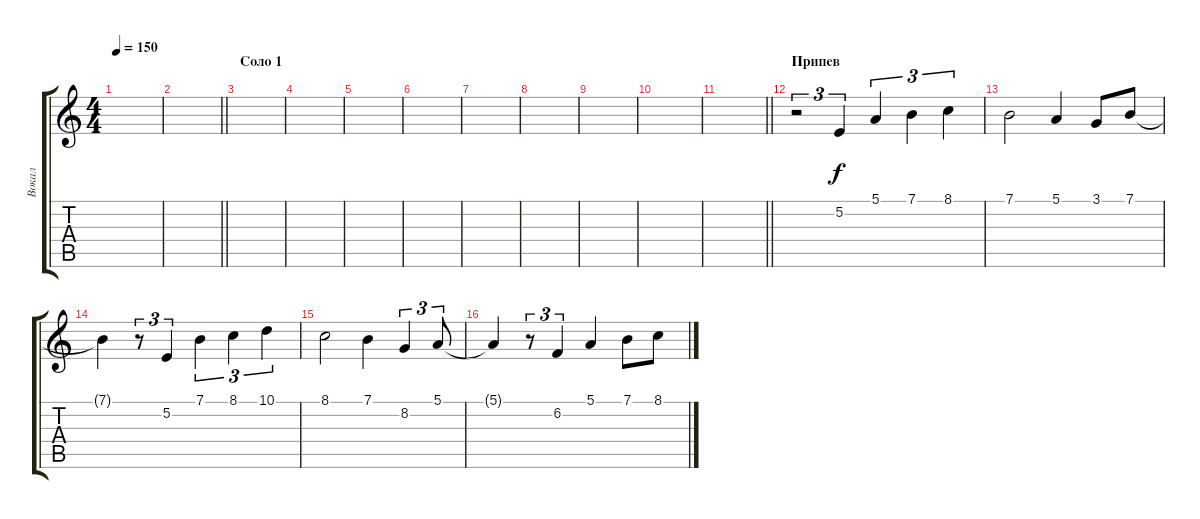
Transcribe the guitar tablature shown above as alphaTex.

\track ("Вокал" "Вокал") {instrument lead1square}
\staff {score tabs}
\tuning (E4 B3 G3 D3 A2 E2) {hide}
\ts (4 4)
\tempo 150
\clef g2
\ks c
|
\barLineRight lightlight
|
\section ("" "Соло 1")
|
|
|
|
|
|
|
|
\barLineRight lightlight
|
\section ("" "Припев")
r.2{tu (3 2)} 5.2.4{tu (3 2)} 5.1.4{tu (3 2)} 7.1.4{tu (3 2)} 8.1.4{tu (3 2)} |
7.1.2 5.1.4 3.1.8 7.1.8 |
7.1{t}.4 r.8{tu (3 2)} 5.2.4{tu (3 2)} 7.1.4{tu (3 2)} 8.1.4{tu (3 2)} 10.1.4{tu (3 2)} |
8.1.2 7.1.4 8.2.4{tu (3 2)} 5.1.8{tu (3 2)} |
5.1{t}.4 r.8{tu (3 2)} 6.2.4{tu (3 2)} 5.1.4 7.1.8 8.1.8
